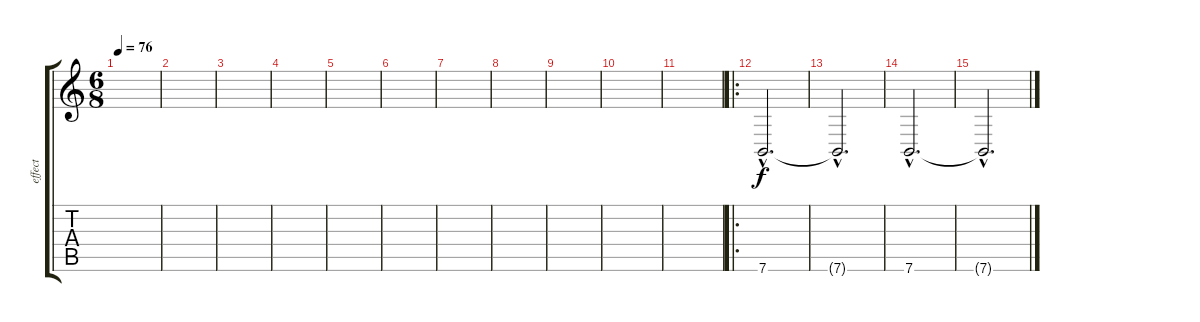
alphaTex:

\track ("effect" "effect") {instrument seashore}
\staff {score tabs}
\tuning (E4 B3 G3 D3 A2 E2) {hide}
\ts (6 8)
\tempo 76
\clef g2
\ks c
|
|
|
|
|
|
|
|
|
|
|
\ro
7.6{hac}.2{d volume 6} |
7.6{hac t}.2{d} |
7.6{hac}.2{d volume 5} |
7.6{hac t}.2{d}
